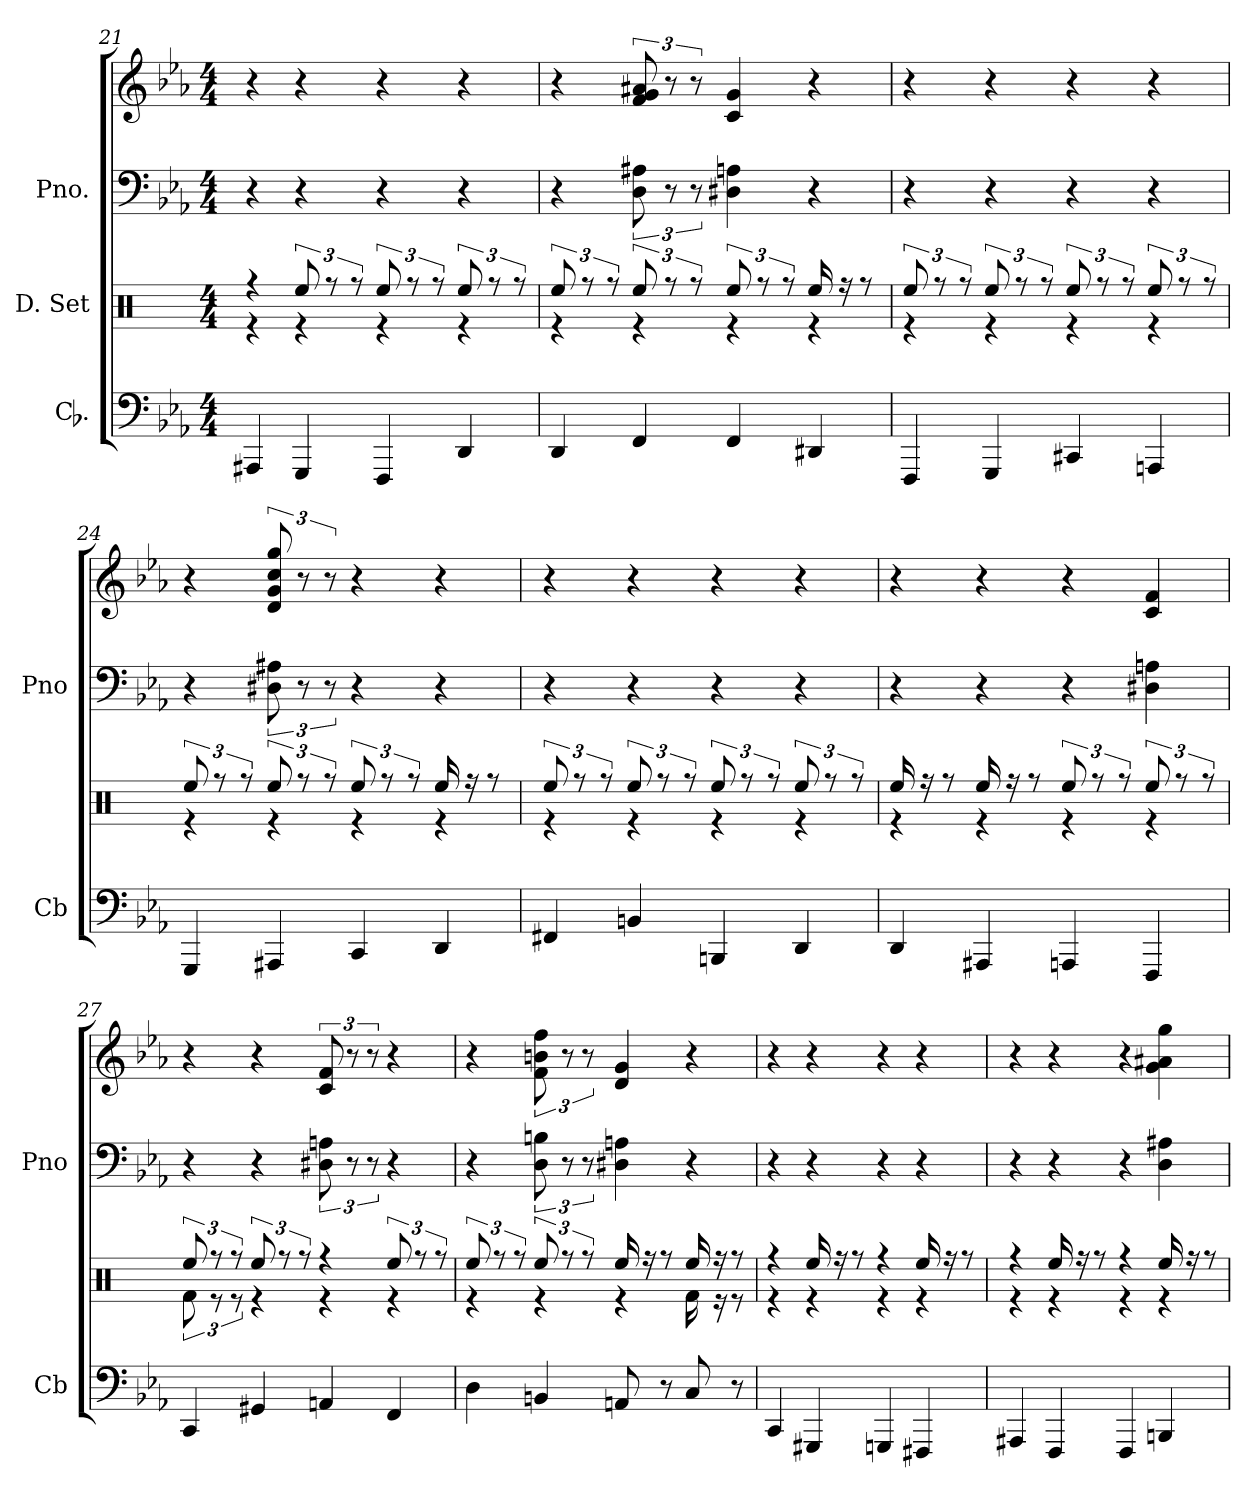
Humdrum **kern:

**kern	**kern	**kern	**kern
*part3	*part2	*part1	*part1
*staff4	*staff3	*staff2	*staff1
*I"Cb.	*I"D. Set	*I"Pno.	*
*I'Cb	*	*I'Pno	*
*clefF4	*clefX	*clefF4	*clefG2
*k[b-e-a-]	*k[]	*k[b-e-a-]	*k[b-e-a-]
*M4/4	*M4/4	*M4/4	*M4/4
=21	=21	=21	=21
*	*^	*	*
4AAA#X	4re	4rff	4r	4r
4GGG	4re	12Ree/	4r	4r
.	.	12rff	.	.
.	.	12rff	.	.
4FFF	4re	12Ree/	4r	4r
.	.	12rff	.	.
.	.	12rff	.	.
4DD	4re	12Ree/	4r	4r
.	.	12rff	.	.
.	.	12rff	.	.
=22	=22	=22	=22	=22
4DD	4re	12Ree/	4r	4r
.	.	12rff	.	.
.	.	12rff	.	.
4FF	4re	12Ree/	12D 12A#X	12f 12g 12a#X
.	.	12rff	12r	12r
.	.	12rff	12r	12r
4FF	4re	12Ree/	4D#X 4An	4c 4g
.	.	12rff	.	.
.	.	12rff	.	.
4DD#X	4re	16Ree/	4r	4r
.	.	16rff	.	.
.	.	8rff	.	.
=23	=23	=23	=23	=23
4FFF	4re	12Ree/	4r	4r
.	.	12rff	.	.
.	.	12rff	.	.
4GGG	4re	12Ree/	4r	4r
.	.	12rff	.	.
.	.	12rff	.	.
4CC#X	4re	12Ree/	4r	4r
.	.	12rff	.	.
.	.	12rff	.	.
4AAAn	4re	12Ree/	4r	4r
.	.	12rff	.	.
.	.	12rff	.	.
=24	=24	=24	=24	=24
4GGG	4re	12Ree/	4r	4r
.	.	12rff	.	.
.	.	12rff	.	.
4AAA#X	4re	12Ree/	12D#X 12A#X	12d 12g 12cc 12gg
.	.	12rff	12r	12r
.	.	12rff	12r	12r
4CC	4re	12Ree/	4r	4r
.	.	12rff	.	.
.	.	12rff	.	.
4DD	4re	16Ree/	4r	4r
.	.	16rff	.	.
.	.	8rff	.	.
=25	=25	=25	=25	=25
4FF#X	4re	12Ree/	4r	4r
.	.	12rff	.	.
.	.	12rff	.	.
4BBn	4re	12Ree/	4r	4r
.	.	12rff	.	.
.	.	12rff	.	.
4BBBn	4re	12Ree/	4r	4r
.	.	12rff	.	.
.	.	12rff	.	.
4DD	4re	12Ree/	4r	4r
.	.	12rff	.	.
.	.	12rff	.	.
=26	=26	=26	=26	=26
4DD	4re	16Ree/	4r	4r
.	.	16rff	.	.
.	.	8rff	.	.
4AAA#X	4re	16Ree/	4r	4r
.	.	16rff	.	.
.	.	8rff	.	.
4AAAn	4re	12Ree/	4r	4r
.	.	12rff	.	.
.	.	12rff	.	.
4FFF	4re	12Ree/	4D#X 4An	4c 4f
.	.	12rff	.	.
.	.	12rff	.	.
=27	=27	=27	=27	=27
4CC	12Rf\	12Ree/	4r	4r
.	12re	12rff	.	.
.	12re	12rff	.	.
4GG#X	4re	12Ree/	4r	4r
.	.	12rff	.	.
.	.	12rff	.	.
4AAn	4re	4rff	12D#X 12An	12c 12f
.	.	.	12r	12r
.	.	.	12r	12r
4FF	4re	12Ree/	4r	4r
.	.	12rff	.	.
.	.	12rff	.	.
=28	=28	=28	=28	=28
4D	4re	12Ree/	4r	4r
.	.	12rff	.	.
.	.	12rff	.	.
4BBn	4re	12Ree/	12D 12Bn	12f 12bn 12ff
.	.	12rff	12r	12r
.	.	12rff	12r	12r
8AAn	4re	16Ree/	4D#X 4An	4d 4g
.	.	16rff	.	.
8r	.	8rff	.	.
8C	16Rf\	16Ree/	4r	4r
.	16re	16rff	.	.
8r	8re	8rff	.	.
=29	=29	=29	=29	=29
4CC	4re	4rff	4r	4r
4GGG#X	4re	16Ree/	4r	4r
.	.	16rff	.	.
.	.	8rff	.	.
4GGGn	4re	4rff	4r	4r
4FFF#X	4re	16Ree/	4r	4r
.	.	16rff	.	.
.	.	8rff	.	.
=30	=30	=30	=30	=30
4AAA#X	4re	4rff	4r	4r
4FFF	4re	16Ree/	4r	4r
.	.	16rff	.	.
.	.	8rff	.	.
4FFF	4re	4rff	4r	4r
4BBBn	4re	16Ree/	4D 4A#X	4g 4a#X 4gg
.	.	16rff	.	.
.	.	8rff	.	.
*	*v	*v	*	*
=	=	=	=
*-	*-	*-	*-
